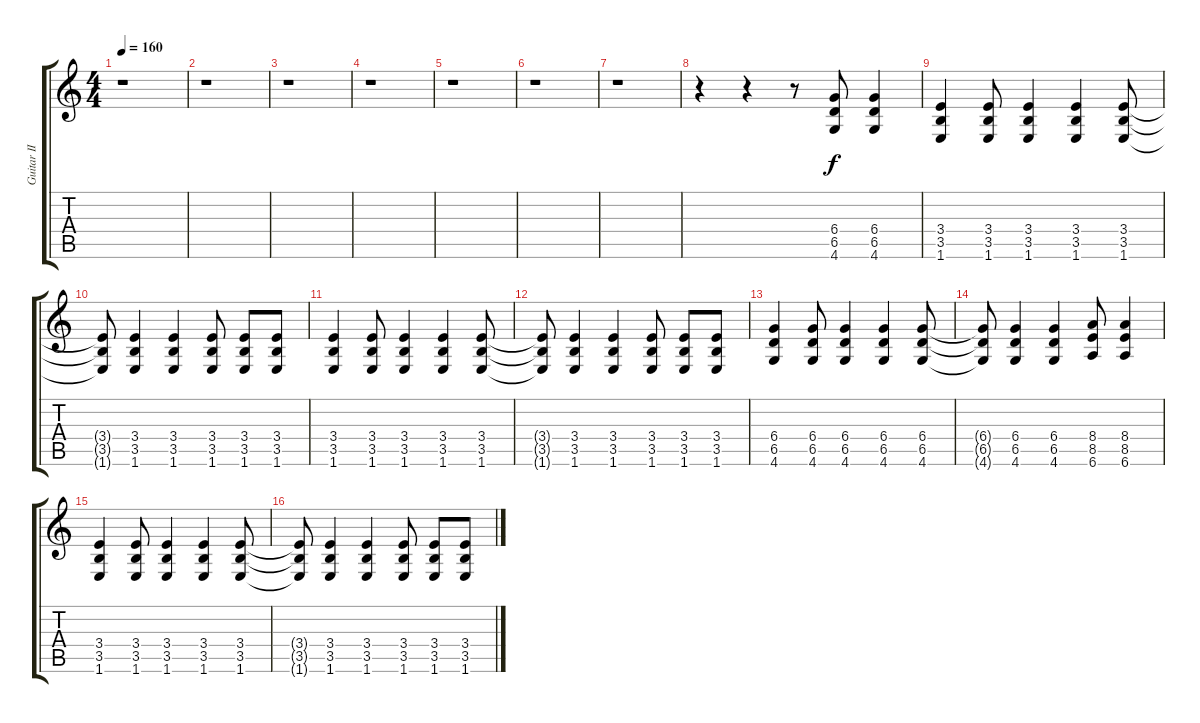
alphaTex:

\track ("Guitar II" "Guitar II") {instrument overdrivenguitar}
\staff {score tabs}
\tuning (Eb4 Bb3 Gb3 Db3 Ab2 Eb2) {hide}
\ts (4 4)
\tempo 160
\clef g2
\ks c
r.1{dy f instrument overdrivenguitar} |
r.1 |
r.1 |
r.1 |
r.1 |
r.1 |
r.1 |
r.4 r.4 r.8 (6.4 6.5 4.6).8 (6.4 6.5 4.6).4 |
(3.4 3.5 1.6).4 (3.4 3.5 1.6).8 (3.4 3.5 1.6).4 (3.4 3.5 1.6).4 (3.4 3.5 1.6).8 |
(3.4{t} 3.5{t} 1.6{t}).8 (3.4 3.5 1.6).4 (3.4 3.5 1.6).4 (3.4 3.5 1.6).8 (3.4 3.5 1.6).8 (3.4 3.5 1.6).8 |
(3.4 3.5 1.6).4 (3.4 3.5 1.6).8 (3.4 3.5 1.6).4 (3.4 3.5 1.6).4 (3.4 3.5 1.6).8 |
(3.4{t} 3.5{t} 1.6{t}).8 (3.4 3.5 1.6).4 (3.4 3.5 1.6).4 (3.4 3.5 1.6).8 (3.4 3.5 1.6).8 (3.4 3.5 1.6).8 |
(6.4 6.5 4.6).4 (6.4 6.5 4.6).8 (6.4 6.5 4.6).4 (6.4 6.5 4.6).4 (6.4 6.5 4.6).8 |
(6.4{t} 6.5{t} 4.6{t}).8 (6.4 6.5 4.6).4 (6.4 6.5 4.6).4 (8.4 8.5 6.6).8 (8.4 8.5 6.6).4 |
(3.4 3.5 1.6).4 (3.4 3.5 1.6).8 (3.4 3.5 1.6).4 (3.4 3.5 1.6).4 (3.4 3.5 1.6).8 |
(3.4{t} 3.5{t} 1.6{t}).8 (3.4 3.5 1.6).4 (3.4 3.5 1.6).4 (3.4 3.5 1.6).8 (3.4 3.5 1.6).8 (3.4 3.5 1.6).8
